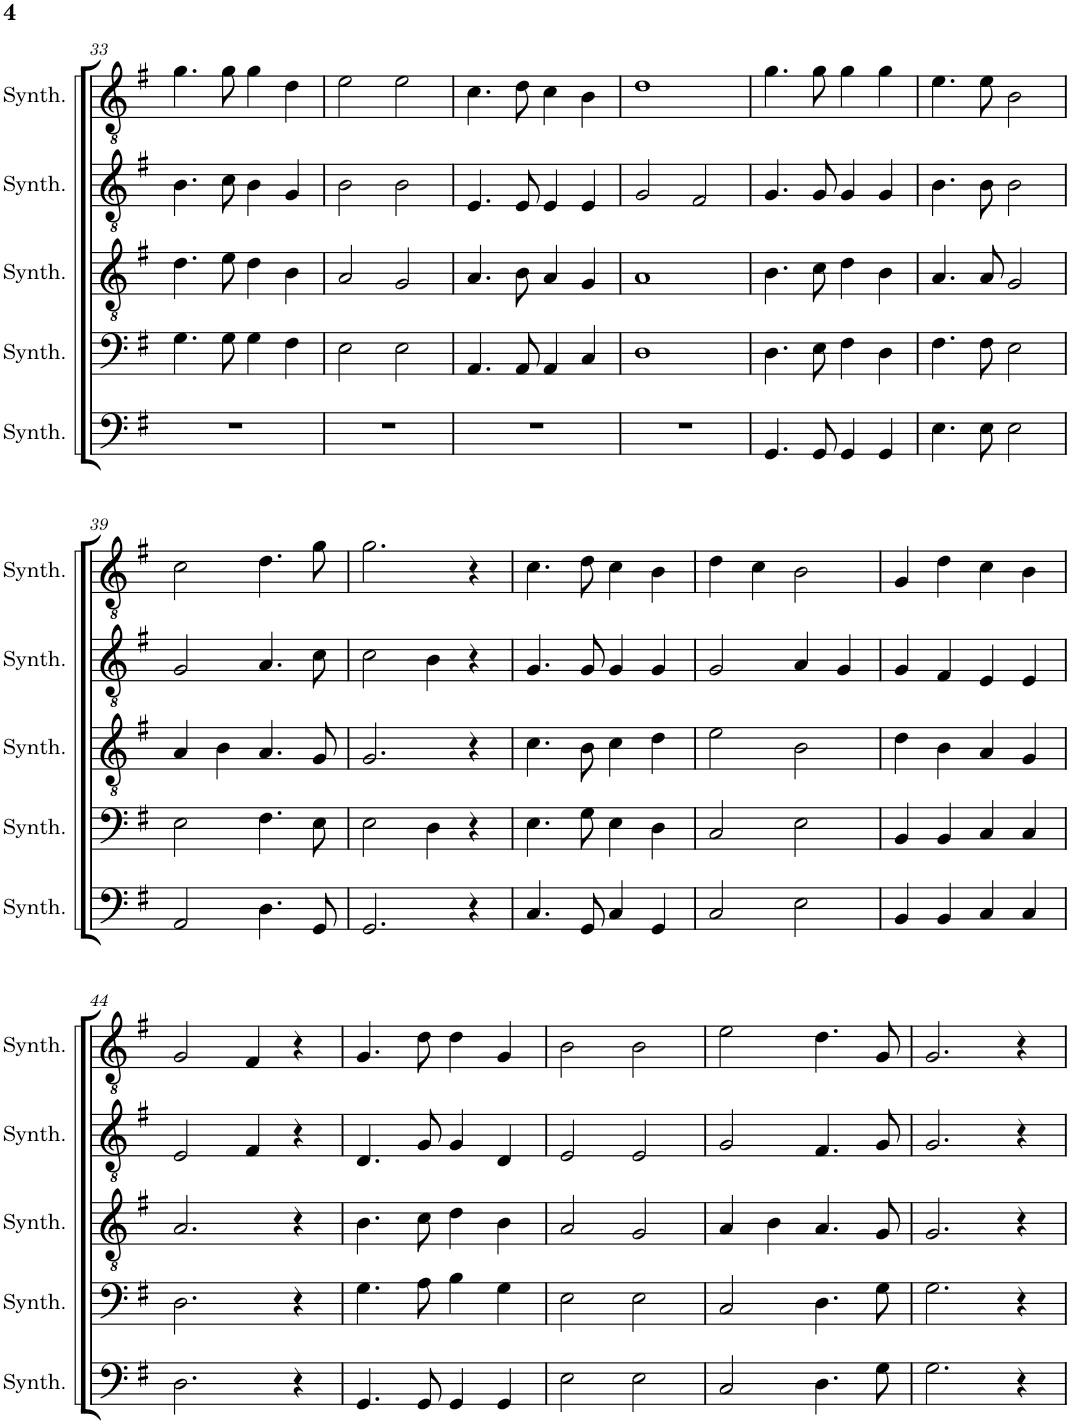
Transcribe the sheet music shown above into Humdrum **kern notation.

**kern	**kern	**kern	**kern	**kern
*part5	*part4	*part3	*part2	*part1
*staff5	*staff4	*staff3	*staff2	*staff1
*I"Saw Synthesizer	*I"Saw Synthesizer	*I"Saw Synthesizer	*I"Saw Synthesizer	*I"Saw Synthesizer
*I'Synth.	*I'Synth.	*I'Synth.	*I'Synth.	*I'Synth.
!!LO:PB:g=z
*clefF4	*clefF4	*clefGv2	*clefGv2	*clefGv2
*k[f#]	*k[f#]	*k[f#]	*k[f#]	*k[f#]
*M4/4	*M4/4	*M4/4	*M4/4	*M4/4
=33	=33	=33	=33	=33
1r	4.G\	4.d\	4.B\	4.g\
.	8G\	8e\	8c\	8g\
.	4G\	4d\	4B\	4g\
.	4F#\	4B\	4G/	4d\
=34	=34	=34	=34	=34
1r	2E\	2A/	2B\	2e\
.	2E\	2G/	2B\	2e\
=35	=35	=35	=35	=35
1r	4.AA/	4.A/	4.E/	4.c\
.	8AA/	8B\	8E/	8d\
.	4AA/	4A/	4E/	4c\
.	4C/	4G/	4E/	4B\
=36	=36	=36	=36	=36
1r	1D	1A	2G/	1d
.	.	.	2F#/	.
=37	=37	=37	=37	=37
4.GG/	4.D\	4.B\	4.G/	4.g\
8GG/	8E\	8c\	8G/	8g\
4GG/	4F#\	4d\	4G/	4g\
4GG/	4D\	4B\	4G/	4g\
=38	=38	=38	=38	=38
4.E\	4.F#\	4.A/	4.B\	4.e\
8E\	8F#\	8A/	8B\	8e\
2E\	2E\	2G/	2B\	2B\
!!LO:LB:g=z
=39	=39	=39	=39	=39
2AA/	2E\	4A/	2G/	2c\
.	.	4B\	.	.
4.D\	4.F#\	4.A/	4.A/	4.d\
8GG/	8E\	8G/	8c\	8g\
=40	=40	=40	=40	=40
2.GG/	2E\	2.G/	2c\	2.g\
.	4D\	.	4B\	.
4r	4r	4r	4r	4r
=41	=41	=41	=41	=41
4.C/	4.E\	4.c\	4.G/	4.c\
8GG/	8G\	8B\	8G/	8d\
4C/	4E\	4c\	4G/	4c\
4GG/	4D\	4d\	4G/	4B\
=42	=42	=42	=42	=42
2C/	2C/	2e\	2G/	4d\
.	.	.	.	4c\
2E\	2E\	2B\	4A/	2B\
.	.	.	4G/	.
=43	=43	=43	=43	=43
4BB/	4BB/	4d\	4G/	4G/
4BB/	4BB/	4B\	4F#/	4d\
4C/	4C/	4A/	4E/	4c\
4C/	4C/	4G/	4E/	4B\
!!LO:LB:g=z
=44	=44	=44	=44	=44
2.D\	2.D\	2.A/	2E/	2G/
.	.	.	4F#/	4F#/
4r	4r	4r	4r	4r
=45	=45	=45	=45	=45
4.GG/	4.G\	4.B\	4.D/	4.G/
8GG/	8A\	8c\	8G/	8d\
4GG/	4B\	4d\	4G/	4d\
4GG/	4G\	4B\	4D/	4G/
=46	=46	=46	=46	=46
2E\	2E\	2A/	2E/	2B\
2E\	2E\	2G/	2E/	2B\
=47	=47	=47	=47	=47
2C/	2C/	4A/	2G/	2e\
.	.	4B\	.	.
4.D\	4.D\	4.A/	4.F#/	4.d\
8G\	8G\	8G/	8G/	8G/
=48	=48	=48	=48	=48
2.G\	2.G\	2.G/	2.G/	2.G/
4r	4r	4r	4r	4r
=	=	=	=	=
*-	*-	*-	*-	*-
